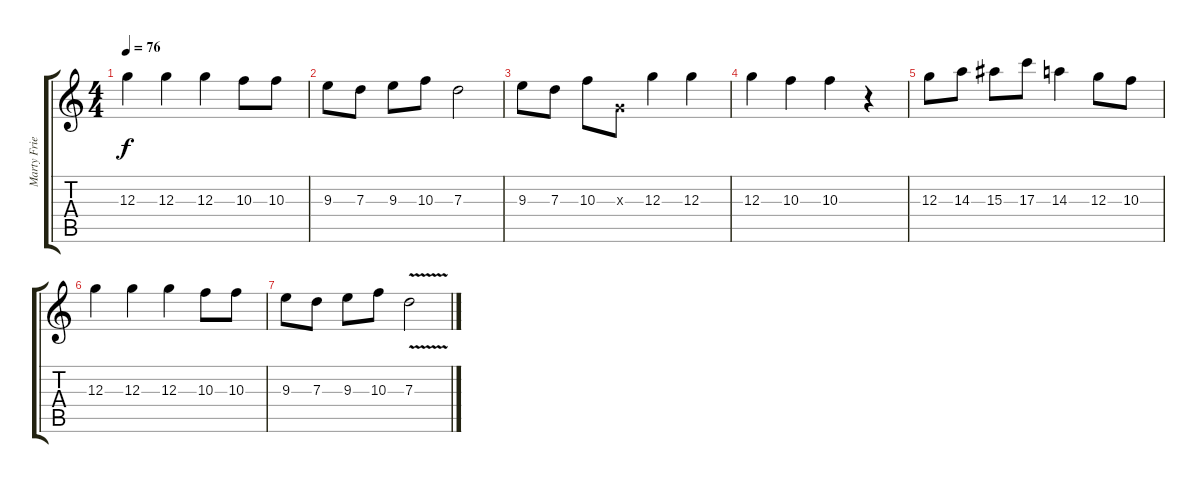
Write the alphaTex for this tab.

\track ("Marty Friedman" "Marty Frie") {instrument distortionguitar}
\staff {score tabs}
\tuning (E4 B3 G3 D3 A2 E2) {hide}
\ts (4 4)
\tempo 76
\clef g2
\ks c
12.3.4{dy f} 12.3.4 12.3.4 10.3.8 10.3.8 |
9.3.8 7.3.8 9.3.8 10.3.8 7.3.2 |
9.3.8 7.3.8 10.3.8 0.3{x}.8 12.3.4 12.3.4 |
12.3.4 10.3.4 10.3.4 r.4 |
12.3.8 14.3.8 15.3.8 17.3.8 14.3.4 12.3.8 10.3.8 |
12.3.4 12.3.4 12.3.4 10.3.8 10.3.8 |
9.3.8 7.3.8 9.3.8 10.3.8 7.3{v}.2
